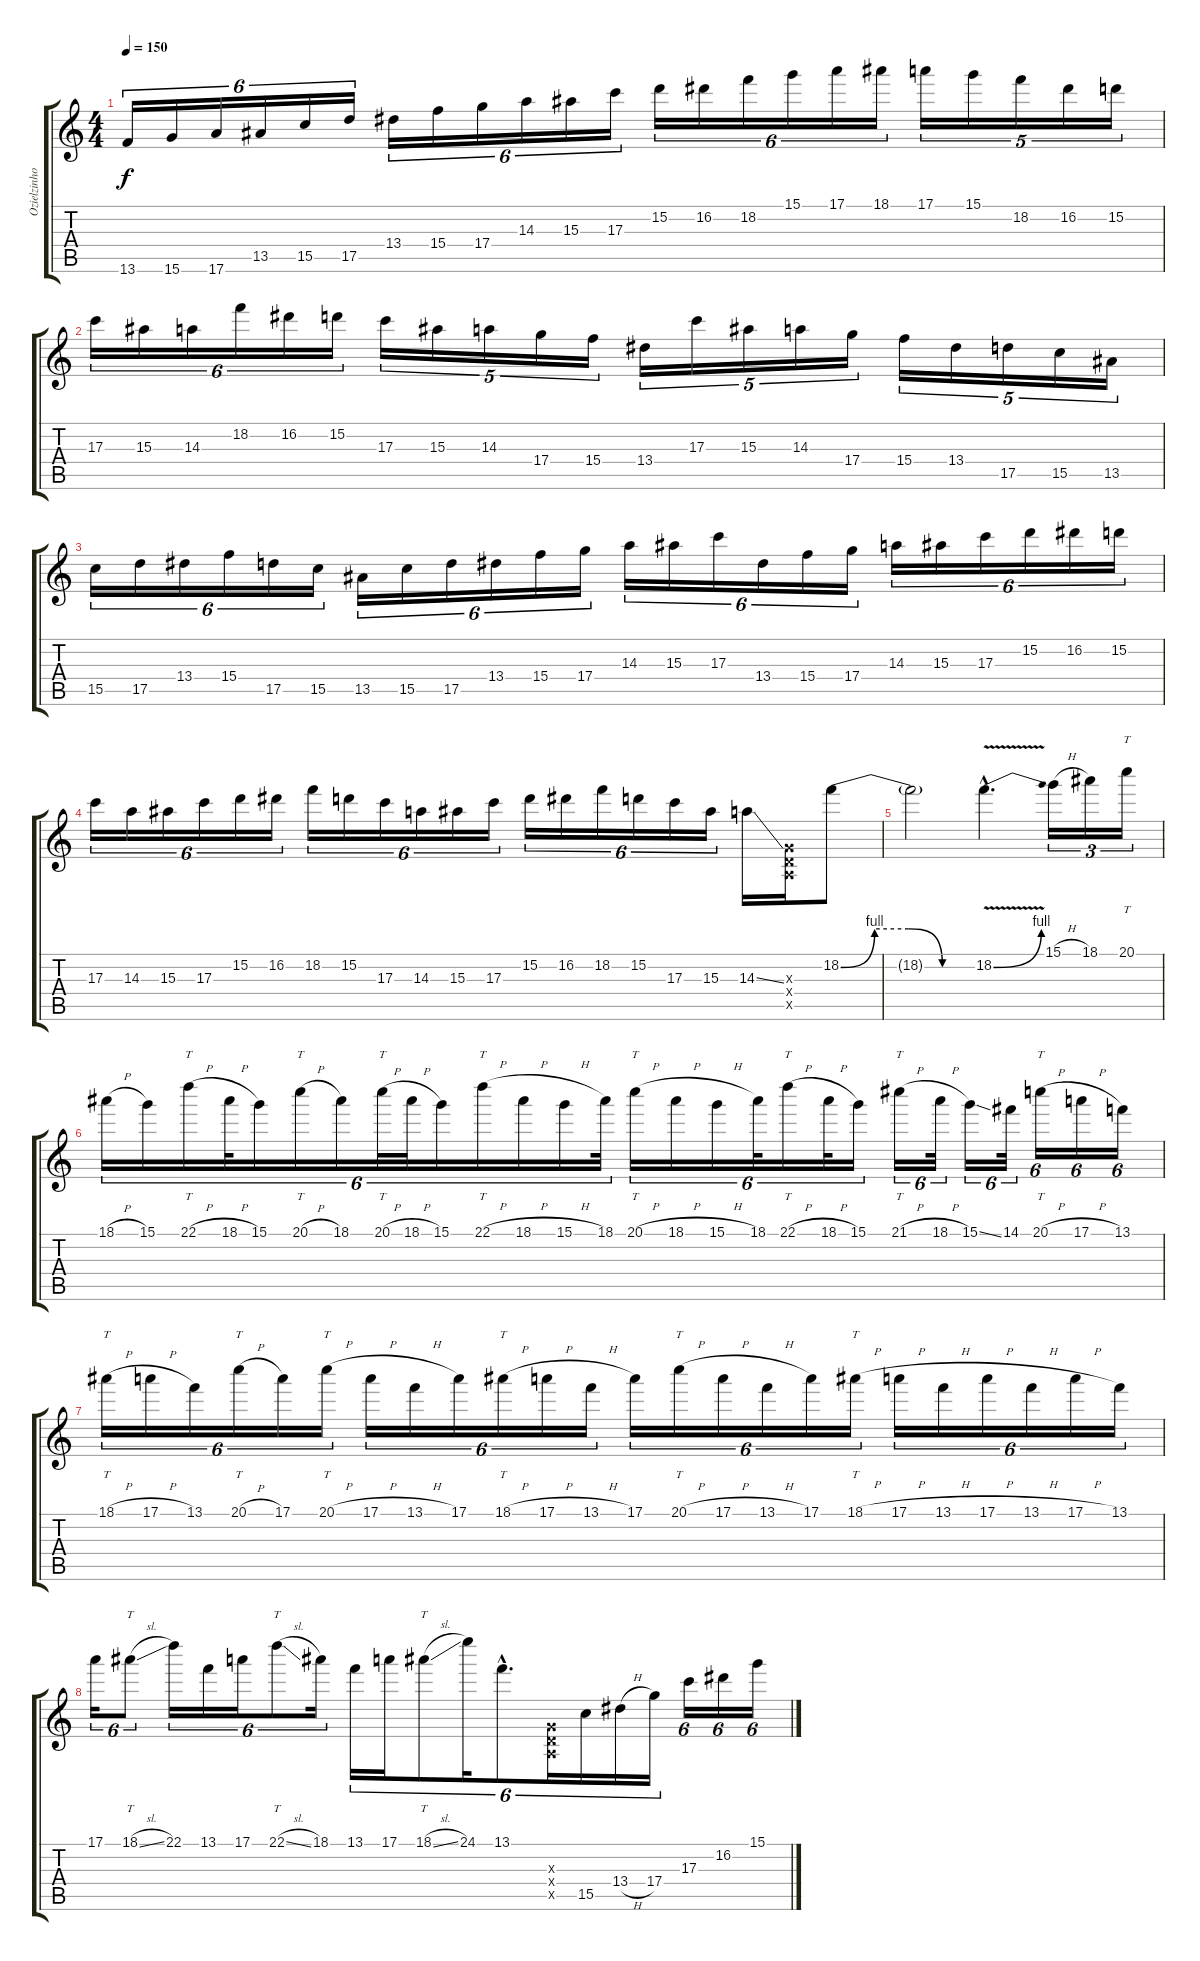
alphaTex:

\track ("Ozielzinho" "Ozielzinho") {instrument overdrivenguitar}
\staff {score tabs}
\tuning (E4 B3 G3 D3 A2 E2) {hide}
\ts (4 4)
\tempo 150
\clef g2
\ks c
13.6.16{tu (6 4) dy f} 15.6.16{tu (6 4)} 17.6.16{tu (6 4)} 13.5.16{tu (6 4)} 15.5.16{tu (6 4)} 17.5.16{tu (6 4)} 13.4.16{tu (6 4)} 15.4.16{tu (6 4)} 17.4.16{tu (6 4)} 14.3.16{tu (6 4)} 15.3.16{tu (6 4)} 17.3.16{tu (6 4)} 15.2.16{tu (6 4)} 16.2.16{tu (6 4)} 18.2.16{tu (6 4)} 15.1.16{tu (6 4)} 17.1.16{tu (6 4)} 18.1.16{tu (6 4)} 17.1.16{tu (5 4)} 15.1.16{tu (5 4)} 18.2.16{tu (5 4)} 16.2.16{tu (5 4)} 15.2.16{tu (5 4)} |
17.3.16{tu (6 4)} 15.3.16{tu (6 4)} 14.3.16{tu (6 4)} 18.2.16{tu (6 4)} 16.2.16{tu (6 4)} 15.2.16{tu (6 4)} 17.3.16{tu (5 4)} 15.3.16{tu (5 4)} 14.3.16{tu (5 4)} 17.4.16{tu (5 4)} 15.4.16{tu (5 4)} 13.4.16{tu (5 4)} 17.3.16{tu (5 4)} 15.3.16{tu (5 4)} 14.3.16{tu (5 4)} 17.4.16{tu (5 4)} 15.4.16{tu (5 4)} 13.4.16{tu (5 4)} 17.5.16{tu (5 4)} 15.5.16{tu (5 4)} 13.5.16{tu (5 4)} |
15.5.16{tu (6 4)} 17.5.16{tu (6 4)} 13.4.16{tu (6 4)} 15.4.16{tu (6 4)} 17.5.16{tu (6 4)} 15.5.16{tu (6 4)} 13.5.16{tu (6 4)} 15.5.16{tu (6 4)} 17.5.16{tu (6 4)} 13.4.16{tu (6 4)} 15.4.16{tu (6 4)} 17.4.16{tu (6 4)} 14.3.16{tu (6 4)} 15.3.16{tu (6 4)} 17.3.16{tu (6 4)} 13.4.16{tu (6 4)} 15.4.16{tu (6 4)} 17.4.16{tu (6 4)} 14.3.16{tu (6 4)} 15.3.16{tu (6 4)} 17.3.16{tu (6 4)} 15.2.16{tu (6 4)} 16.2.16{tu (6 4)} 15.2.16{tu (6 4)} |
17.3.16{tu (6 4)} 14.3.16{tu (6 4)} 15.3.16{tu (6 4)} 17.3.16{tu (6 4)} 15.2.16{tu (6 4)} 16.2.16{tu (6 4)} 18.2.16{tu (6 4)} 15.2.16{tu (6 4)} 17.3.16{tu (6 4)} 14.3.16{tu (6 4)} 15.3.16{tu (6 4)} 17.3.16{tu (6 4)} 15.2.16{tu (6 4)} 16.2.16{tu (6 4)} 18.2.16{tu (6 4)} 15.2.16{tu (6 4)} 17.3.16{tu (6 4)} 15.3.16{tu (6 4)} 14.3{ss}.16 (0.3{x} 0.4{x} 0.5{x}).16 18.2{be (custom 0 0 15 4 30 4 45 0 60 0)}.8 |
18.2{t}.2 18.2{be (bend 0 0 60 4) v hac}.4{d} 15.1{h}.16{tu (3 2)} 18.1.16{tu (3 2)} 20.1.16{tt tu (3 2)} |
18.1{h}.16{tu (6 4)} 15.1.16{tu (6 4)} 22.1{h}.16{tt tu (6 4)} 18.1{h}.32{tu (6 4)} 15.1.16{tu (6 4)} 20.1{h}.16{tt tu (6 4)} 18.1.16{tu (6 4)} 20.1{h}.32{tt tu (6 4)} 18.1{h}.32{tu (6 4)} 15.1.16{tu (6 4)} 22.1{h}.16{tt tu (6 4)} 18.1{h}.16{tu (6 4)} 15.1{h}.16{tu (6 4)} 18.1.32{tu (6 4)} 20.1{h}.16{tt tu (6 4)} 18.1{h}.16{tu (6 4)} 15.1{h}.16{tu (6 4)} 18.1.32{tu (6 4)} 22.1{h}.16{tt tu (6 4)} 18.1{h}.32{tu (6 4)} 15.1.16{tu (6 4)} 21.1{h}.16{tt tu (6 4)} 18.1{h}.32{tu (6 4)} 15.1{ss}.16{tu (6 4)} 14.1.32{tu (6 4)} 20.1{h}.16{tt tu (6 4)} 17.1{h}.16{tu (6 4)} 13.1.16{tu (6 4)} |
18.1{h}.16{tt tu (6 4)} 17.1{h}.16{tu (6 4)} 13.1.16{tu (6 4)} 20.1{h}.16{tt tu (6 4)} 17.1.16{tu (6 4)} 20.1{h}.16{tt tu (6 4)} 17.1{h}.16{tu (6 4)} 13.1{h}.16{tu (6 4)} 17.1.16{tu (6 4)} 18.1{h}.16{tt tu (6 4)} 17.1{h}.16{tu (6 4)} 13.1{h}.16{tu (6 4)} 17.1.16{tu (6 4)} 20.1{h}.16{tt tu (6 4)} 17.1{h}.16{tu (6 4)} 13.1{h}.16{tu (6 4)} 17.1.16{tu (6 4)} 18.1{h}.16{tt tu (6 4)} 17.1{h}.16{tu (6 4)} 13.1{h}.16{tu (6 4)} 17.1{h}.16{tu (6 4)} 13.1{h}.16{tu (6 4)} 17.1{h}.16{tu (6 4)} 13.1.16{tu (6 4)} |
17.1.16{tu (6 4)} 18.1{sl}.8{tt tu (6 4)} 22.1.16{tu (6 4)} 13.1.16{tu (6 4)} 17.1.16{tu (6 4)} 22.1{sl}.8{tt tu (6 4)} 18.1.16{tu (6 4)} 13.1.16{tu (6 4)} 17.1.16{tu (6 4)} 18.1{sl}.8{tt tu (6 4)} 24.1.16{tu (6 4)} 13.1{hac}.8{d tu (6 4)} (0.3{x} 0.4{x} 0.5{x}).16{tu (6 4)} 15.5.16{tu (6 4)} 13.4{h}.16{tu (6 4)} 17.4.16{tu (6 4)} 17.3.16{tu (6 4)} 16.2.16{tu (6 4)} 15.1.16{tu (6 4)}
